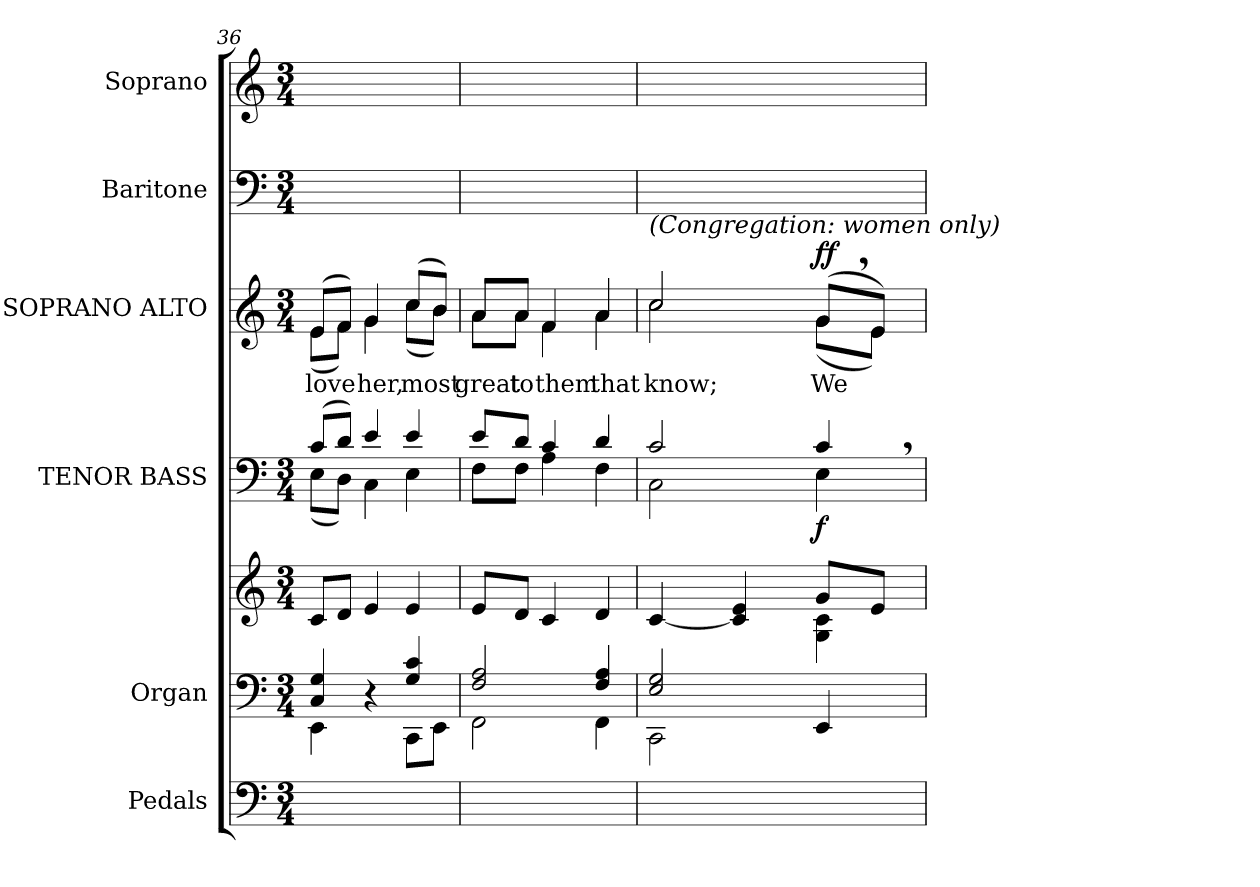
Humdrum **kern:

**kern	**kern	**kern	**kern	**dynam	**kern	**text	**dynam	**kern	**kern
*part6	*part5	*part5	*part4	*part4	*part3	*part3	*part3	*part2	*part1
*staff7	*staff6	*staff5	*staff4	*staff4	*staff3	*staff3	*staff3	*staff2	*staff1
*I"Pedals	*I"Organ	*	*I"TENOR BASS	*	*I"SOPRANO ALTO	*	*	*I"Baritone	*I"Soprano
*I'Ped.	*I'Org.	*	*I'B.	*	*I'S.	*	*	*I'Bar.	*I'S.
*clefF4	*clefF4	*clefG2	*clefF4	*	*clefG2	*	*	*clefF4	*clefG2
*k[]	*k[]	*k[]	*k[]	*	*k[]	*	*	*k[]	*k[]
*C:	*C:	*C:	*C:	*	*C:	*	*	*C:	*C:
*M3/4	*M3/4	*M3/4	*M3/4	*	*M3/4	*	*	*M3/4	*M3/4
=36	=36	=36	=36	=36	=36	=36	=36	=36	=36
*	*^	*	*^	*	*^	*	*	*	*
!	!	!	!	!	!	!	!	!	!LO:LY:b:color=#000000	!	!	!LO:N:vis=1
4EEi/yy	4Ci/ 4Gi	4EEi\	8ci/L	(8ci/L	(8Ei\L	.	(8ei/L	(8ei\L	love	.	(8ci\Lyy	2.ryy
.	.	.	8di/J	8di/J)	8Di\J)	.	8fi/J)	8fi\J)	.	.	8di\Jyy)	.
!	!	!	!	!	!	!	!	!	!LO:LY:b:color=#000000	!	!	!
4ryy	4r	4ryy	4ei/	4ei/	4Ci\	.	4gi/	4gi\	her,	.	4ei\yy	.
!	!	!	!	!	!	!	!	!	!LO:LY:b:color=#000000	!	!	!
8CCi/Lyy	4Gi/ 4ci	8CCi\L	4ei/	4ei/	4Ei\	.	(8cci/L	(8cci\L	most	.	4ei\yy	.
8EEi/Jyy	.	8EEi\J	.	.	.	.	8bi/J)	8bi\J)	.	.	.	.
=37	=37	=37	=37	=37	=37	=37	=37	=37	=37	=37	=37	=37
!	!	!	!	!	!	!	!	!	!LO:LY:b:color=#000000	!	!	!LO:N:vis=1
2FFi/yy	2Fi/ 2Ai	2FFi\	8ei/L	8ei/L	8Fi\L	.	8ai/L	8ai\L	great	.	8ei\Lyy	2.ryy
!	!	!	!	!	!	!	!	!	!LO:LY:b:color=#000000	!	!	!
.	.	.	8di/J	8di/J	8Fi\J	.	8ai/J	8ai\J	to	.	8di\Jyy	.
!	!	!	!	!	!	!	!	!	!LO:LY:b:color=#000000	!	!	!
.	.	.	4ci/	4ci/	4Ai\	.	4fi/	4fi\	them	.	4ci\yy	.
!	!	!	!	!	!	!	!	!	!LO:LY:b:color=#000000	!	!	!
4GGi/yy	4Fi/ 4Ai	4FFi\	4di/	4di/	4Fi\	.	4ai/	4ai\	that	.	4di\yy	.
=38	=38	=38	=38	=38	=38	=38	=38	=38	=38	=38	=38	=38
*	*	*	*^	*	*	*	*	*	*	*	*	*
!	!	!	!	!	!	!	!	!LO:TX:a:i:t=(Congregation&colon; women only)	!	!	!	!	!
!	!	!	!	!	!	!	!	!	!	!LO:LY:b:color=#000000	!	!	!
2CCi/yy	2Ei/ 2Gi	2CCi\	[<4ci/	2ryy	2ci/	2Ci\	.	2cci/	2cci\	know;	.	2ci\yy	2ryy
.	.	.	4ci/] 4ei	.	.	.	.	.	.	.	.	.	.
!	!	!	!	!	!	!	!	!	!	!LO:LY:b:color=#000000	!	!	!
4EE,i/yy	4EEi/	4ryy	8gi/L	4Gi\ 4ci	4c,i/	4Ei\	f	(8g,i/L	(8gi\L	We	ff	4ryy	(8g,i/Lyy
.	.	.	8ei/J	.	.	.	.	8ei/J)	8ei\J)	.	.	.	8ei/Jyy)
*	*v	*v	*	*	*v	*v	*	*v	*v	*	*	*	*
*	*	*v	*v	*	*	*	*	*	*	*
=	=	=	=	=	=	=	=	=	=
*-	*-	*-	*-	*-	*-	*-	*-	*-	*-
